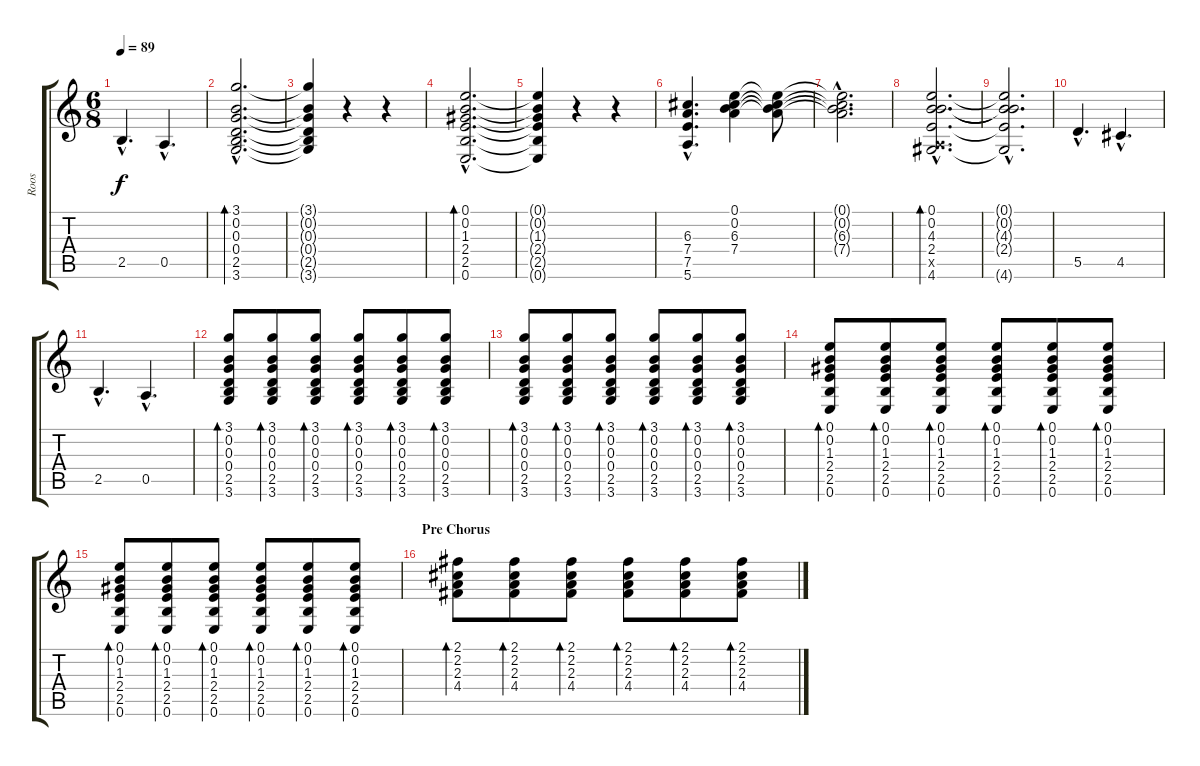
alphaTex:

\track ("Roos" "Roos") {instrument electricguitarclean}
\staff {score tabs}
\tuning (E4 B3 G3 D3 A2 E2) {hide}
\ts (6 8)
\tempo 89
\clef g2
\ks c
2.5{hac}.4{d dy f} 0.5{hac}.4{d} |
(3.1{hac} 0.2{hac} 0.3{hac} 0.4{hac} 2.5{hac} 3.6{hac}).2{d bd 120} |
(3.1{t} 0.2{t} 0.3{t} 0.4{t} 2.5{t} 3.6{t}).4 r.4 r.4 |
(0.1{hac} 0.2{hac} 1.3{hac} 2.4{hac} 2.5{hac} 0.6{hac}).2{d bd 120} |
(0.1{t} 0.2{t} 1.3{t} 2.4{t} 2.5{t} 0.6{t}).4 r.4 r.4 |
(6.3{hac} 7.4{hac} 7.5{hac} 5.6{hac}).4{d} (0.1 0.2 6.3 7.4).4 (0.1{t} 0.2{t} 6.3{t} 7.4{t}).8 |
(0.1{hac t} 0.2{hac t} 6.3{hac t} 7.4{hac t}).2{d} |
(0.1{hac} 0.2{hac} 4.3{hac} 2.4{hac} 0.5{hac x} 4.6{hac}).2{d bd 120} |
(0.1{hac t} 0.2{hac t} 4.3{hac t} 2.4{hac t} 4.6{hac t}).2{d} |
5.5{hac}.4{d} 4.5{hac}.4{d} |
2.5{hac}.4{d} 0.5{hac}.4{d} |
(3.1 0.2 0.3 0.4 2.5 3.6).8{bd 30 volume 7} (3.1 0.2 0.3 0.4 2.5 3.6).8{bd 30} (3.1 0.2 0.3 0.4 2.5 3.6).8{bd 30} (3.1 0.2 0.3 0.4 2.5 3.6).8{bd 30} (3.1 0.2 0.3 0.4 2.5 3.6).8{bd 30} (3.1 0.2 0.3 0.4 2.5 3.6).8{bd 30} |
(3.1 0.2 0.3 0.4 2.5 3.6).8{bd 30} (3.1 0.2 0.3 0.4 2.5 3.6).8{bd 30} (3.1 0.2 0.3 0.4 2.5 3.6).8{bd 30} (3.1 0.2 0.3 0.4 2.5 3.6).8{bd 30} (3.1 0.2 0.3 0.4 2.5 3.6).8{bd 30} (3.1 0.2 0.3 0.4 2.5 3.6).8{bd 30} |
(0.1 0.2 1.3 2.4 2.5 0.6).8{bd 30} (0.1 0.2 1.3 2.4 2.5 0.6).8{bd 30} (0.1 0.2 1.3 2.4 2.5 0.6).8{bd 30} (0.1 0.2 1.3 2.4 2.5 0.6).8{bd 30} (0.1 0.2 1.3 2.4 2.5 0.6).8{bd 30} (0.1 0.2 1.3 2.4 2.5 0.6).8{bd 30} |
(0.1 0.2 1.3 2.4 2.5 0.6).8{bd 30} (0.1 0.2 1.3 2.4 2.5 0.6).8{bd 30} (0.1 0.2 1.3 2.4 2.5 0.6).8{bd 30} (0.1 0.2 1.3 2.4 2.5 0.6).8{bd 30} (0.1 0.2 1.3 2.4 2.5 0.6).8{bd 30} (0.1 0.2 1.3 2.4 2.5 0.6).8{bd 30} |
\section ("" "Pre Chorus")
(2.1 2.2 2.3 4.4).8{bd 30} (2.1 2.2 2.3 4.4).8{bd 30} (2.1 2.2 2.3 4.4).8{bd 30} (2.1 2.2 2.3 4.4).8{bd 30} (2.1 2.2 2.3 4.4).8{bd 30} (2.1 2.2 2.3 4.4).8{bd 30}
